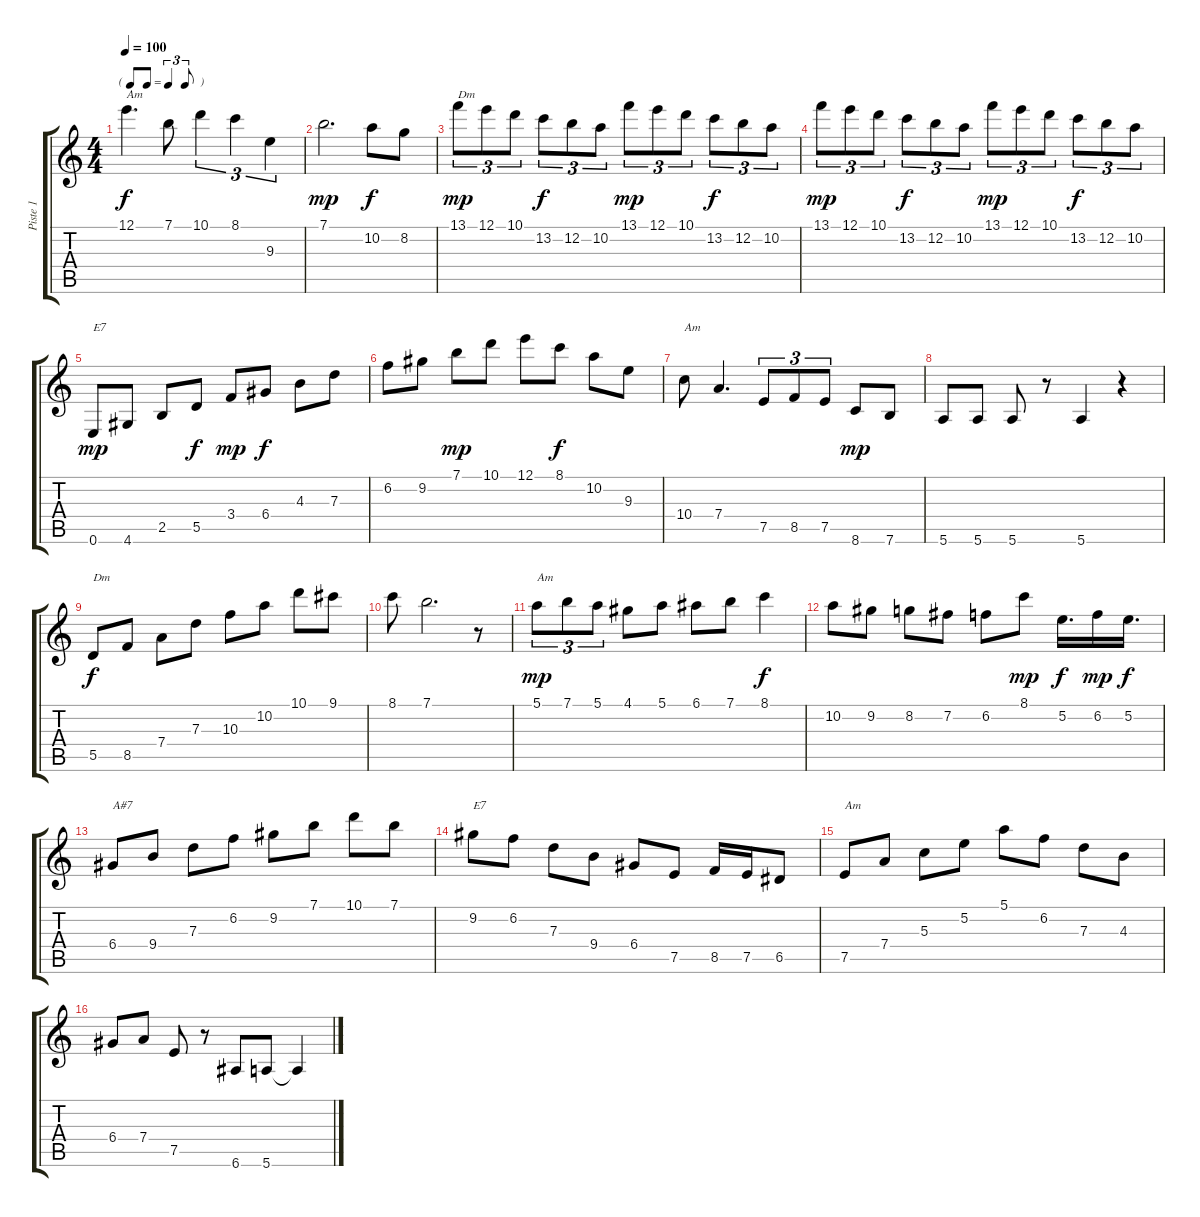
\track ("Piste 1" "Piste 1") {instrument acousticguitarsteel}
\staff {score tabs}
\tuning (E4 B3 G3 D3 A2 E2) {hide}
\ts (4 4)
\tf triplet8th
\tempo 100
\clef g2
\ks aminor
12.1.4{d txt "Am" dy f} 7.1.8 10.1.4{tu (3 2)} 8.1.4{tu (3 2)} 9.3.4{tu (3 2)} |
7.1.2{d dy mp} 10.2.8{dy f} 8.2.8 |
13.1.8{tu (3 2) txt "Dm" dy mp} 12.1.8{tu (3 2)} 10.1.8{tu (3 2)} 13.2.8{tu (3 2) dy f} 12.2.8{tu (3 2)} 10.2.8{tu (3 2)} 13.1.8{tu (3 2) dy mp} 12.1.8{tu (3 2)} 10.1.8{tu (3 2)} 13.2.8{tu (3 2) dy f} 12.2.8{tu (3 2)} 10.2.8{tu (3 2)} |
13.1.8{tu (3 2) dy mp} 12.1.8{tu (3 2)} 10.1.8{tu (3 2)} 13.2.8{tu (3 2) dy f} 12.2.8{tu (3 2)} 10.2.8{tu (3 2)} 13.1.8{tu (3 2) dy mp} 12.1.8{tu (3 2)} 10.1.8{tu (3 2)} 13.2.8{tu (3 2) dy f} 12.2.8{tu (3 2)} 10.2.8{tu (3 2)} |
0.6.8{txt "E7" dy mp} 4.6.8 2.5.8 5.5.8{dy f} 3.4.8{dy mp} 6.4.8{dy f} 4.3.8 7.3.8 |
6.2.8 9.2.8 7.1.8{dy mp} 10.1.8 12.1.8 8.1.8{dy f} 10.2.8 9.3.8 |
10.4.8{txt "Am"} 7.4.4{d} 7.5.8{tu (3 2)} 8.5.8{tu (3 2)} 7.5.8{tu (3 2)} 8.6.8{dy mp} 7.6.8 |
5.6.8 5.6.8 5.6.8 r.8 5.6.4 r.4 |
5.5.8{txt "Dm" dy f} 8.5.8 7.4.8 7.3.8 10.3.8 10.2.8 10.1.8 9.1.8 |
8.1.8 7.1.2{d} r.8 |
5.1.8{tu (3 2) txt "Am" dy mp} 7.1.8{tu (3 2)} 5.1.8{tu (3 2)} 4.1.8 5.1.8 6.1.8 7.1.8 8.1.4{dy f} |
10.2.8 9.2.8 8.2.8 7.2.8 6.2.8 8.1.8{dy mp} 5.2.16{d dy f} 6.2.16{dy mp} 5.2.16{d dy f} |
6.4.8{txt "A#7"} 9.4.8 7.3.8 6.2.8 9.2.8 7.1.8 10.1.8 7.1.8 |
9.2.8{txt "E7"} 6.2.8 7.3.8 9.4.8 6.4.8 7.5.8 8.5.16 7.5.16 6.5.8 |
7.5.8{txt "Am"} 7.4.8 5.3.8 5.2.8 5.1.8 6.2.8 7.3.8 4.3.8 |
6.4.8 7.4.8 7.5.8 r.8 6.6.8 5.6.8 5.6{t}.4
